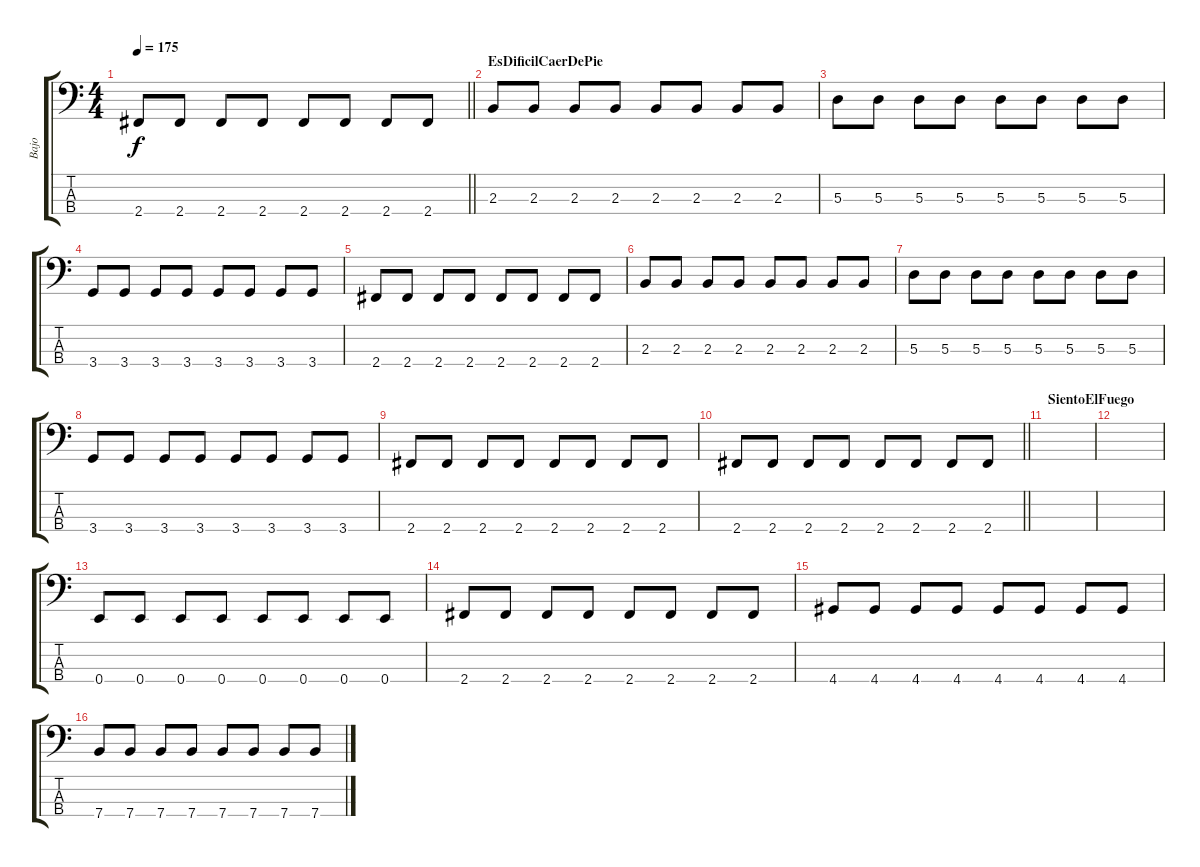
\track ("Bajo" "Bajo") {instrument electricbassfinger}
\staff {score tabs}
\tuning (G2 D2 A1 E1) {hide}
\ts (4 4)
\tempo 175
\clef f4
\barLineRight lightlight
\ks c
2.4.8{dy f} 2.4.8 2.4.8 2.4.8 2.4.8 2.4.8 2.4.8 2.4.8 |
\section ("" "EsDificilCaerDePie")
2.3.8 2.3.8 2.3.8 2.3.8 2.3.8 2.3.8 2.3.8 2.3.8 |
5.3.8 5.3.8 5.3.8 5.3.8 5.3.8 5.3.8 5.3.8 5.3.8 |
3.4.8 3.4.8 3.4.8 3.4.8 3.4.8 3.4.8 3.4.8 3.4.8 |
2.4.8 2.4.8 2.4.8 2.4.8 2.4.8 2.4.8 2.4.8 2.4.8 |
2.3.8 2.3.8 2.3.8 2.3.8 2.3.8 2.3.8 2.3.8 2.3.8 |
5.3.8 5.3.8 5.3.8 5.3.8 5.3.8 5.3.8 5.3.8 5.3.8 |
3.4.8 3.4.8 3.4.8 3.4.8 3.4.8 3.4.8 3.4.8 3.4.8 |
2.4.8 2.4.8 2.4.8 2.4.8 2.4.8 2.4.8 2.4.8 2.4.8 |
\barLineRight lightlight
2.4.8 2.4.8 2.4.8 2.4.8 2.4.8 2.4.8 2.4.8 2.4.8 |
\section ("" "SientoElFuego")
|
|
0.4.8 0.4.8 0.4.8 0.4.8 0.4.8 0.4.8 0.4.8 0.4.8 |
2.4.8 2.4.8 2.4.8 2.4.8 2.4.8 2.4.8 2.4.8 2.4.8 |
4.4.8 4.4.8 4.4.8 4.4.8 4.4.8 4.4.8 4.4.8 4.4.8 |
7.4.8 7.4.8 7.4.8 7.4.8 7.4.8 7.4.8 7.4.8 7.4.8
